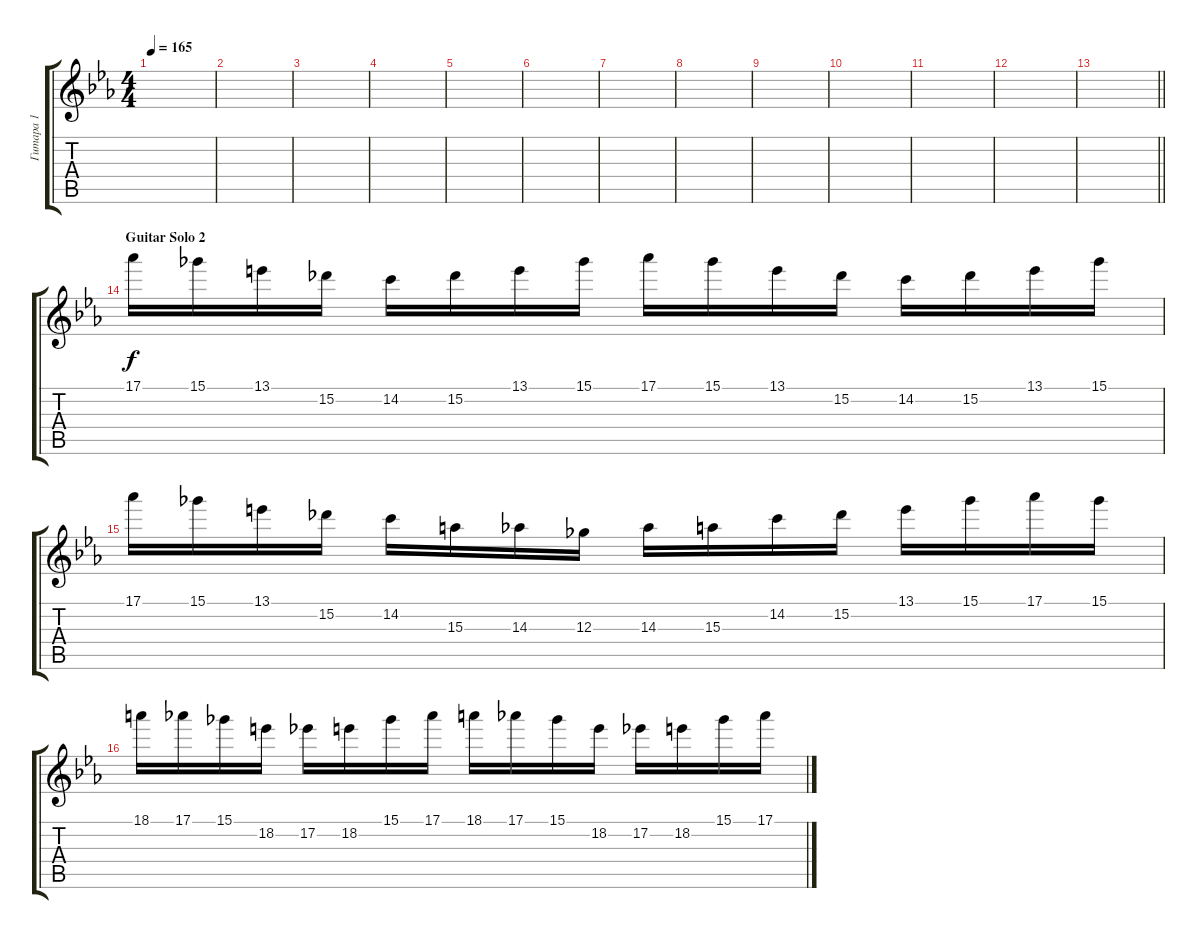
\track ("Гитара 1" "Гитара 1") {instrument distortionguitar}
\staff {score tabs}
\tuning (Eb4 Bb3 Gb3 Db3 Ab2 Db2) {hide}
\ts (4 4)
\tempo 165
\clef g2
\ks cminor
|
|
|
|
|
|
|
|
|
|
|
|
\barLineRight lightlight
|
\section ("" "Guitar Solo 2")
17.1.16 15.1.16 13.1.16 15.2.16 14.2.16 15.2.16 13.1.16 15.1.16 17.1.16 15.1.16 13.1.16 15.2.16 14.2.16 15.2.16 13.1.16 15.1.16 |
17.1.16 15.1.16 13.1.16 15.2.16 14.2.16 15.3.16 14.3.16 12.3.16 14.3.16 15.3.16 14.2.16 15.2.16 13.1.16 15.1.16 17.1.16 15.1.16 |
18.1.16 17.1.16 15.1.16 18.2.16 17.2.16 18.2.16 15.1.16 17.1.16 18.1.16 17.1.16 15.1.16 18.2.16 17.2.16 18.2.16 15.1.16 17.1.16
